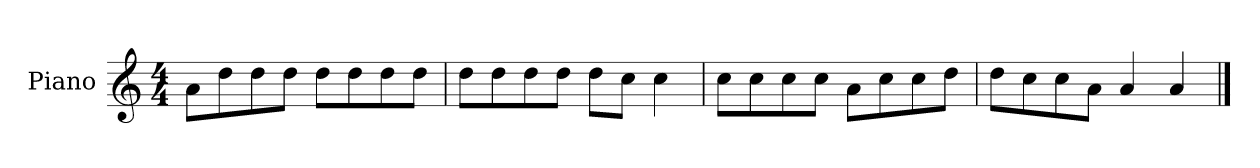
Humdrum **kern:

**kern
*part1
*staff1
*I"Piano
*I'P-no
*clefG2
*k[]
*M4/4
*MM90
=1
8a\L
8dd\
8dd\
8dd\J
8dd\L
8dd\
8dd\
8dd\J
=2
8dd\L
8dd\
8dd\
8dd\J
8dd\L
8cc\J
4cc\
=3
8cc\L
8cc\
8cc\
8cc\J
8a\L
8cc\
8cc\
8dd\J
=4
8dd\L
8cc\
8cc\
8a\J
4a/
4a/
==
*-
